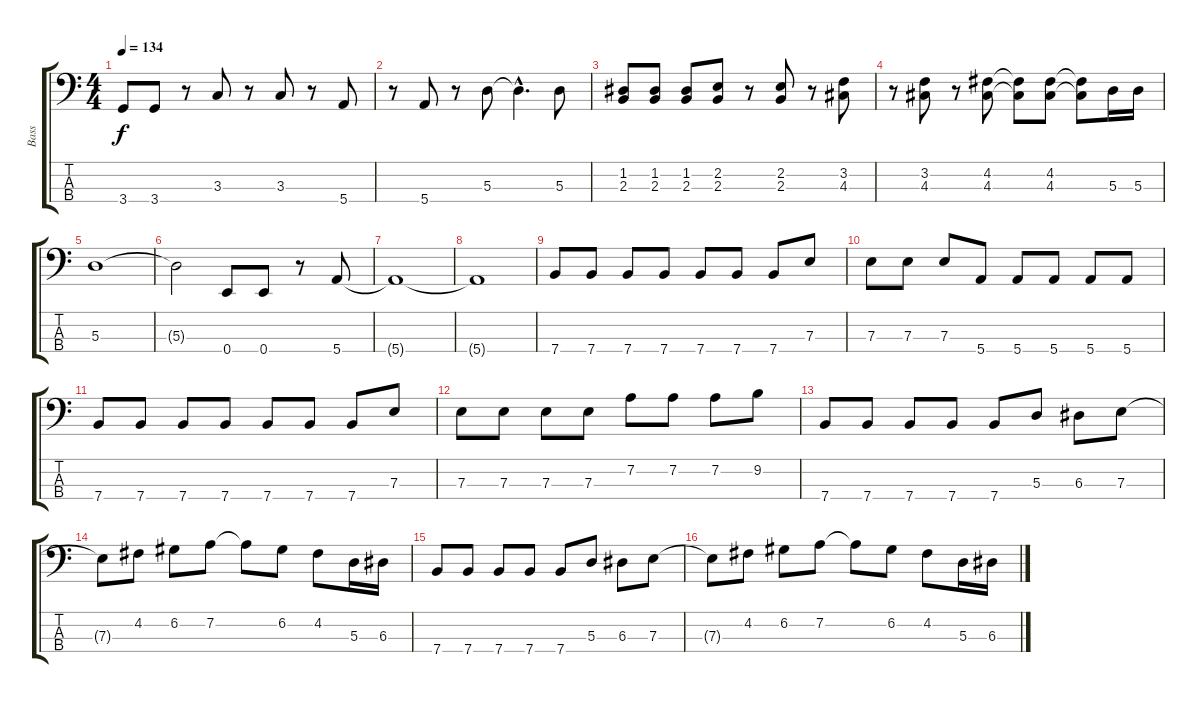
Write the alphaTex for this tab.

\track (" Bass" " Bass") {instrument electricbassfinger}
\staff {score tabs}
\tuning (G2 D2 A1 E1) {hide}
\ts (4 4)
\tempo 134
\clef f4
\ks c
3.4.8{dy f} 3.4.8 r.8 3.3.8 r.8 3.3.8 r.8 5.4.8 |
r.8 5.4.8 r.8 5.3.8 5.3{hac t}.4{d} 5.3.8 |
(1.2 2.3).8 (1.2 2.3).8 (1.2 2.3).8 (2.2 2.3).8 r.8 (2.2 2.3).8 r.8 (3.2 4.3).8 |
r.8 (3.2 4.3).8 r.8 (4.2 4.3).8 (4.2{t} 4.3{t}).8 (4.2 4.3).8 (4.2{t} 4.3{t}).8 5.3.16 5.3.16 |
5.3.1 |
5.3{t}.2 0.4.8 0.4.8 r.8 5.4.8 |
5.4{t}.1 |
5.4{t}.1 |
7.4.8 7.4.8 7.4.8 7.4.8 7.4.8 7.4.8 7.4.8 7.3.8 |
7.3.8 7.3.8 7.3.8 5.4.8 5.4.8 5.4.8 5.4.8 5.4.8 |
7.4.8 7.4.8 7.4.8 7.4.8 7.4.8 7.4.8 7.4.8 7.3.8 |
7.3.8 7.3.8 7.3.8 7.3.8 7.2.8 7.2.8 7.2.8 9.2.8 |
7.4.8 7.4.8 7.4.8 7.4.8 7.4.8 5.3.8 6.3.8 7.3.8 |
7.3{t}.8 4.2.8 6.2.8 7.2.8 7.2{t}.8 6.2.8 4.2.8 5.3.16 6.3.16 |
7.4.8 7.4.8 7.4.8 7.4.8 7.4.8 5.3.8 6.3.8 7.3.8 |
7.3{t}.8 4.2.8 6.2.8 7.2.8 7.2{t}.8 6.2.8 4.2.8 5.3.16 6.3.16
